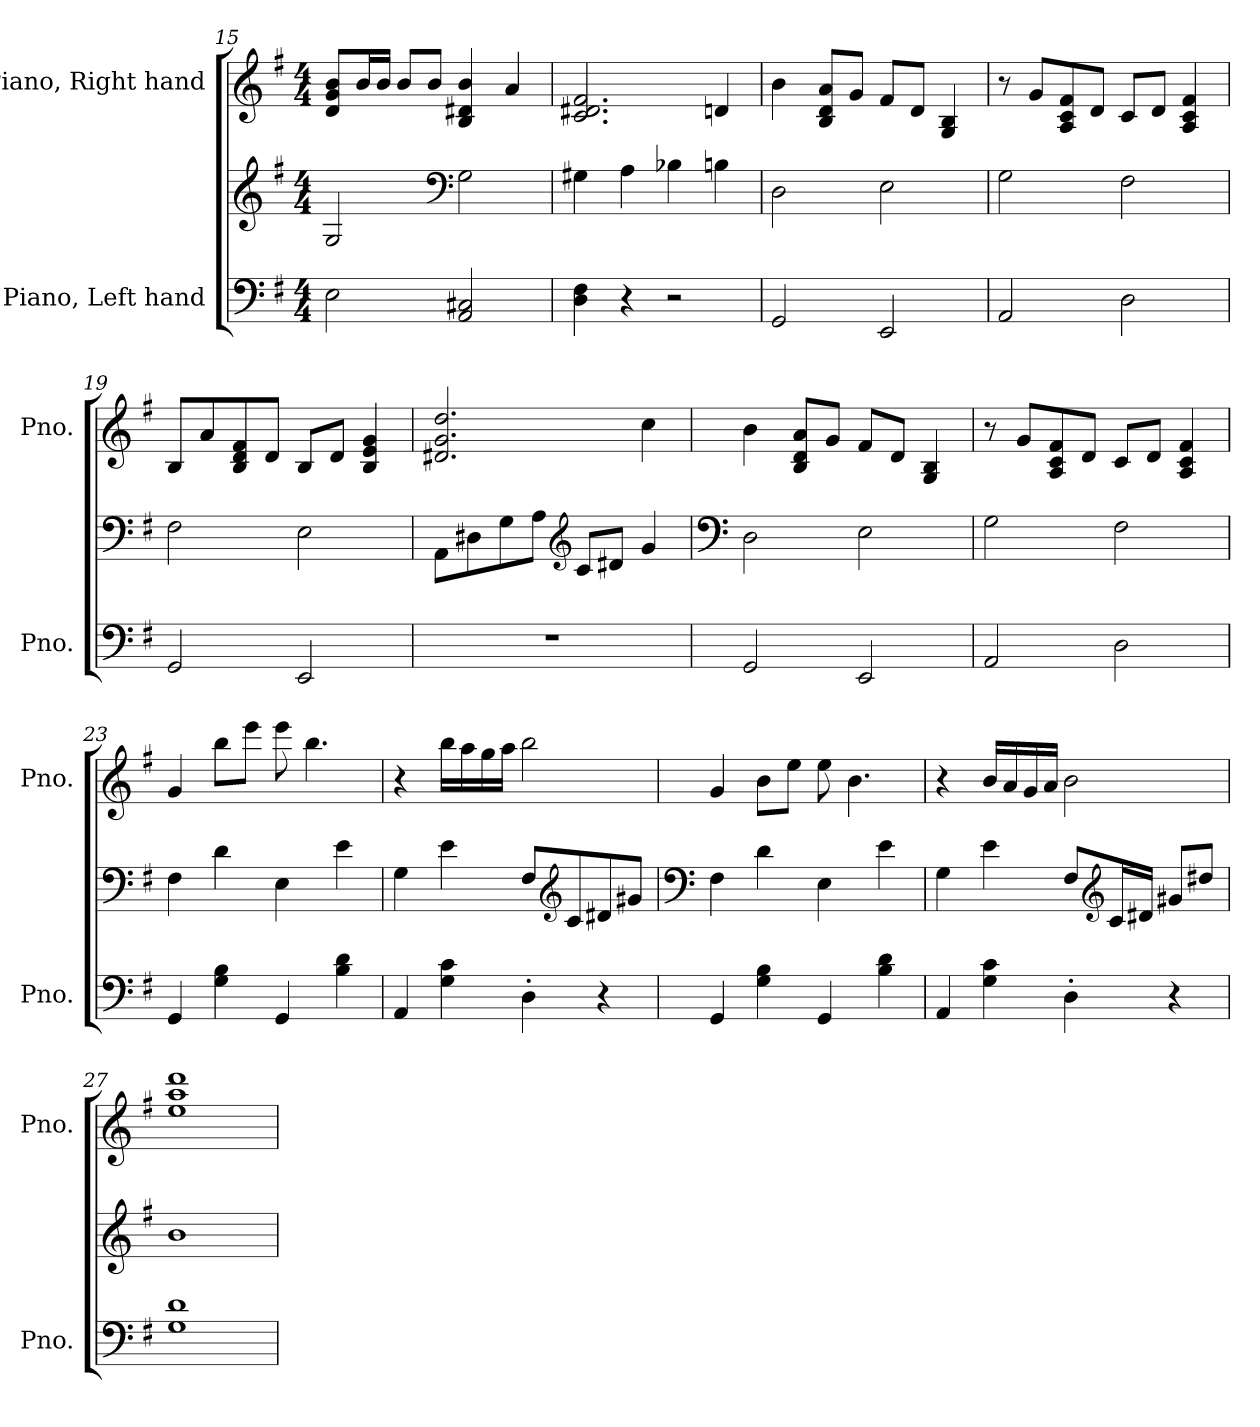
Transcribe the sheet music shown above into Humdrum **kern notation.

**kern	**kern	**kern
*part2	*part2	*part1
*staff3	*staff2	*staff1
*I"Piano, Left hand	*	*I"Piano, Right hand
*I'Pno.	*	*I'Pno.
!!LO:PB:g=z
*clefF4	*clefG2	*clefG2
*k[f#]	*k[f#]	*k[f#]
*M4/4	*M4/4	*M4/4
=15	=15	=15
2E\	2G/	8d/ 8g/ 8b/L
.	.	16b/L
.	.	16b/JJ
.	.	8b/L
.	.	8b/J
*	*clefF4	*
2AA/ 2C#X/	2G\	4B/ 4d#X/ 4b/
.	.	4a/
=16	=16	=16
4D\ 4F#\	4G#X\	2.c/ 2.d#X/ 2.f#/
4r	4A\	.
2r	4B-X\	.
.	4Bn\	4dn/
=17	=17	=17
2GG/	2D\	4b\
.	.	8B/ 8d/ 8a/L
.	.	8g/J
2EE/	2E\	8f#/L
.	.	8d/J
.	.	4G/ 4B/
=18	=18	=18
2AA/	2G\	8r
.	.	8g/L
.	.	8A/ 8c/ 8f#/
.	.	8d/J
2D\	2F#\	8c/L
.	.	8d/J
.	.	4A/ 4c/ 4f#/
=19	=19	=19
2GG/	2F#\	8B/L
.	.	8a/
.	.	8B/ 8d/ 8f#/
.	.	8d/J
2EE/	2E\	8B/L
.	.	8d/J
.	.	4B/ 4e/ 4g/
!!LO:LB:g=z
=20	=20	=20
1r	8AA\L	2.d#X/ 2.g/ 2.dd/
.	8D#X\	.
.	8G\	.
.	8A\J	.
*	*clefG2	*
.	8c/L	.
.	8d#X/J	.
.	4g/	4cc\
=21	=21	=21
*	*clefF4	*
2GG/	2D\	4b\
.	.	8B/ 8d/ 8a/L
.	.	8g/J
2EE/	2E\	8f#/L
.	.	8d/J
.	.	4G/ 4B/
=22	=22	=22
2AA/	2G\	8r
.	.	8g/L
.	.	8A/ 8c/ 8f#/
.	.	8d/J
2D\	2F#\	8c/L
.	.	8d/J
.	.	4A/ 4c/ 4f#/
=23	=23	=23
4GG/	4F#\	4g/
4G\ 4B\	4d\	8bb\L
.	.	8eee\J
4GG/	4E\	8eee\
.	.	4.bb\
4B\ 4d\	4e\	.
!!LO:LB:g=z
=24	=24	=24
4AA/	4G\	4r
4G\ 4c\	4e\	16bb\LL
.	.	16aa\
.	.	16gg\
.	.	16aa\JJ
4D'\	8F#/L	2bb\
*	*clefG2	*
.	8c/	.
4r	8d#X/	.
.	8g#X/J	.
=25	=25	=25
*	*clefF4	*
4GG/	4F#\	4g/
4G\ 4B\	4d\	8b\L
.	.	8ee\J
4GG/	4E\	8ee\
.	.	4.b\
4B\ 4d\	4e\	.
=26	=26	=26
4AA/	4G\	4r
4G\ 4c\	4e\	16b/LL
.	.	16a/
.	.	16g/
.	.	16a/JJ
4D'\	8F#/L	2b\
*	*clefG2	*
.	16c/L	.
.	16d#X/JJ	.
4r	8g#X/L	.
.	8dd#X/J	.
=27	=27	=27
1G 1d	1b	1ee 1aa 1ddd
=	=	=
*-	*-	*-
